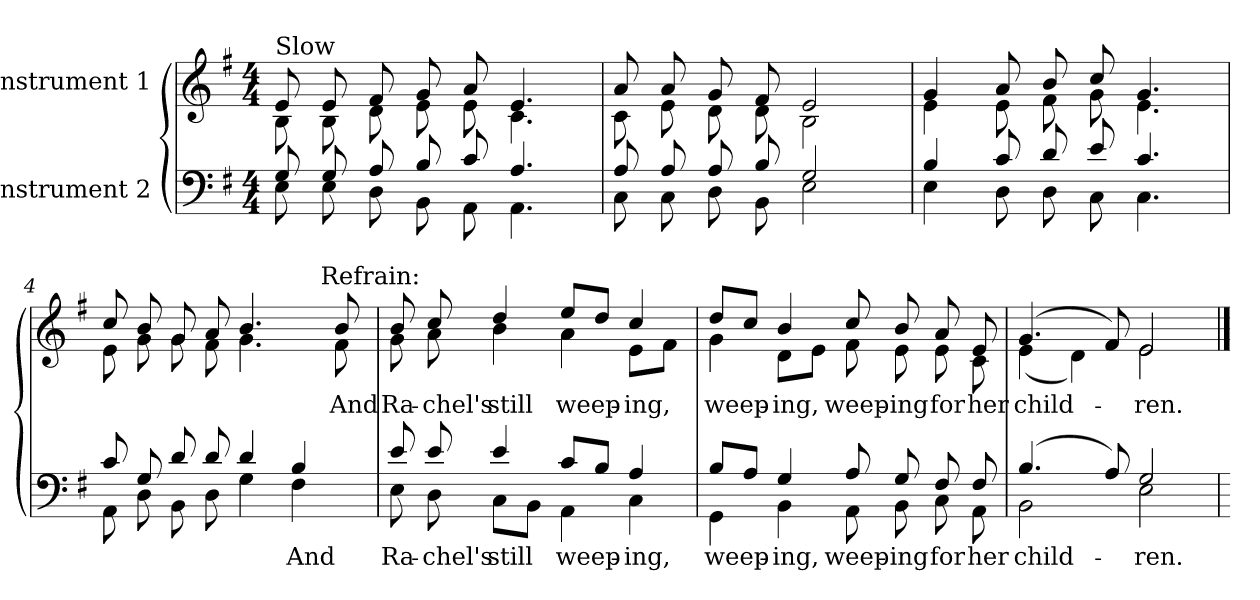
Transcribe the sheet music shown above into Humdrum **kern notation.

**kern	**text	**kern	**text
*part2	*part2	*part1	*part1
*staff2	*staff2	*staff1	*staff1
*I"Instrument 2	*	*I"Instrument 1	*
!!LO:PB:g=z
*stria5	*	*stria5	*
*clefF4	*	*clefG2	*
*k[f#]	*	*k[f#]	*
*G:	*	*G:	*
*M4/4	*	*M4/4	*
=1	=1	=1	=1
*^	*	*^	*
!	!	!	!LO:TX:a:t=Slow	!	!
8G/	8E\	.	8e/	8B\	.
8G/	8E\	.	8e/	8B\	.
8A/	8D\	.	8f#/	8d\	.
8B/	8BB\	.	8g/	8e\	.
8c/	8AA\	.	8a/	8e\	.
4.A/	4.AA\	.	4.e/	4.c\	.
=2	=2	=2	=2	=2	=2
8A/	8C\	.	8a/	8c\	.
8A/	8C\	.	8a/	8e\	.
8A/	8D\	.	8g/	8d\	.
8B/	8BB\	.	8f#/	8d\	.
2G/	2E\	.	2e/	2B\	.
=3	=3	=3	=3	=3	=3
4B/	4E\	.	4g/	4e\	.
8c/	8D\	.	8a/	8e\	.
8d/	8D\	.	8b/	8f#\	.
8e/	8C\	.	8cc/	8g\	.
4.c/	4.C\	.	4.g/	4.e\	.
!!LO:LB:g=z
=4	=4	=4	=4	=4	=4
*	*	*	*	*^	*
8c/	8AA\	.	8cc/	8e\	2ryy	.
8G/	8D\	.	8b/	8g\	.	.
8d/	8BB\	.	8g/	8g\	.	.
8d/	8D\	.	8a/	8f#\	.	.
4d/	4G\	.	4.b/	4.g\	4ryy	.
!	!	!LO:LY:b:cj	!	!	!	!
4B/	4F#\	And	.	.	16.ryy	.
!	!	!	!	!	!LO:TX:a:t=Refrain&colon;	!
.	.	.	.	.	8ryy	.
!	!	!	!	!	!	!LO:LY:b:cj
.	.	.	8b/	8f#\	.	And
.	.	.	.	.	32ryy	.
=5	=5	=5	=5	=5	=5	=5
!	!	!LO:LY:b:cj	!	!	!	!LO:LY:b:cj
*	*	*	*	*v	*v	*
8e/	8E\	Ra-	8b/	8g\	Ra-
!	!	!LO:LY:b:cj	!	!	!LO:LY:b:cj
8e/	8D\	-chel's	8cc/	8a\	-chel's
!	!	!LO:LY:b:cj	!	!	!LO:LY:b:cj
4e/	8C\L	still	4dd/	4b\	still
.	8BB\J	.	.	.	.
!	!	!LO:LY:b	!	!	!LO:LY:b
8c/L	4AA\	weep-	8ee/L	4a\	weep-
8B/J	.	.	8dd/J	.	.
!	!	!LO:LY:b:cj	!	!	!LO:LY:b:cj
4A/	4C\	-ing,	4cc/	8e\L	-ing,
.	.	.	.	8f#\J	.
=6	=6	=6	=6	=6	=6
!	!	!LO:LY:b	!	!	!LO:LY:b
8B/L	4GG\	weep-	8dd/L	4g\	weep-
8A/J	.	.	8cc/J	.	.
!	!	!LO:LY:b:cj	!	!	!LO:LY:b:cj
4G/	4BB\	-ing,	4b/	8d\L	-ing,
.	.	.	.	8e\J	.
!	!	!LO:LY:b:cj	!	!	!LO:LY:b:cj
8A/	8AA\	weep-	8cc/	8f#\	weep-
!	!	!LO:LY:b:cj	!	!	!LO:LY:b:cj
8G/	8BB\	-ing	8b/	8e\	-ing
!	!	!LO:LY:b:cj	!	!	!LO:LY:b:cj
8F#/	8C\	for	8a/	8e\	for
!	!	!LO:LY:b:cj	!	!	!LO:LY:b:cj
8F#/	8AA\	her	8e/	8c\	her
=7	=7	=7	=7	=7	=7
!	!	!LO:LY:b	!	!	!LO:LY:b
(>4.B/	2BB\	child-	(>4.g/	(<4e\	child-
.	.	.	.	4d\)	.
8A/)	.	.	8f#/)	.	.
!	!	!LO:LY:b:cj	!	!	!LO:LY:b:cj
2G/	2E\	-ren.	2e/	2e\	-ren.
*v	*v	*	*	*	*
*	*	*v	*v	*
=	==	==	==
*-	*-	*-	*-
